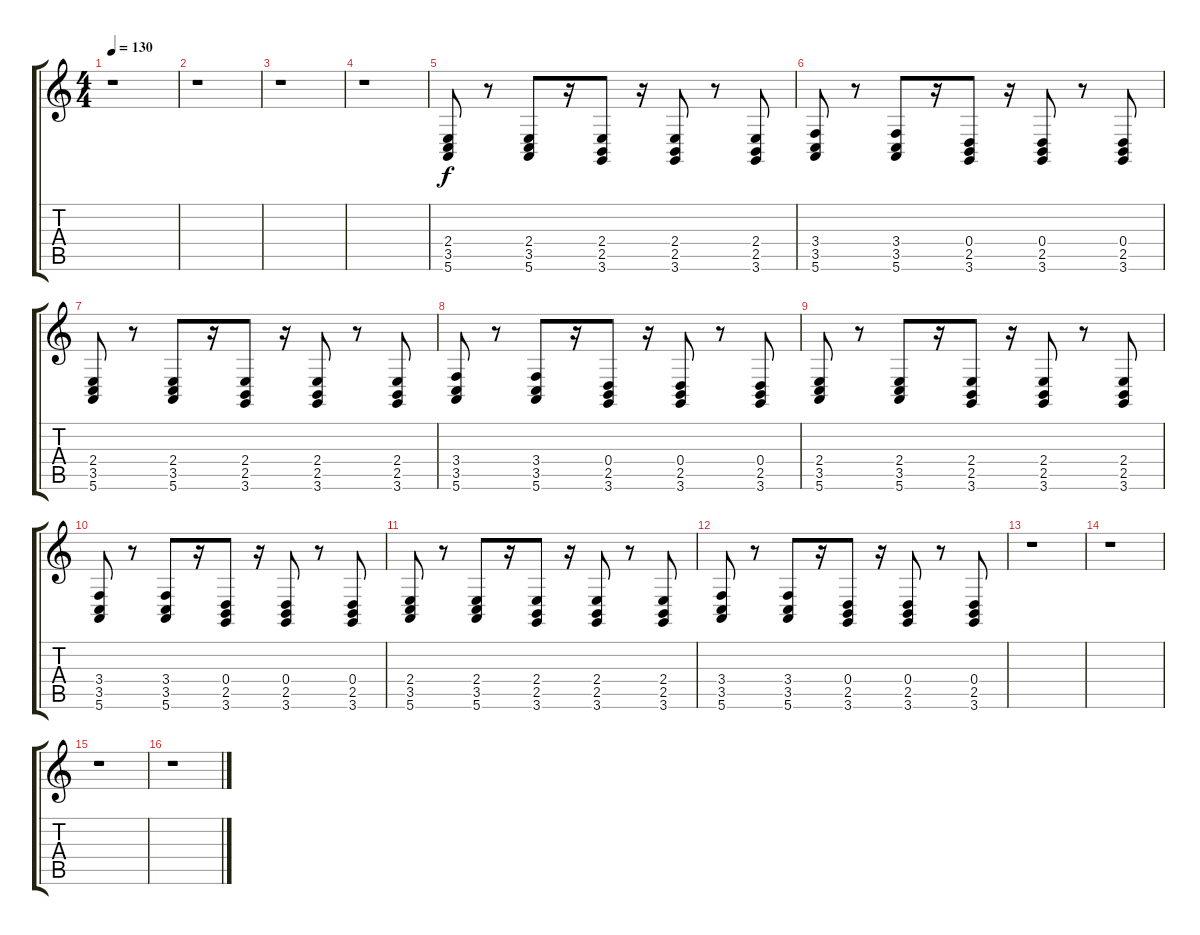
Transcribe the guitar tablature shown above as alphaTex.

\track "" {instrument brightacousticpiano}
\staff {score tabs}
\tuning (E4 B3 G3 D3 A2 E2) {hide}
\ts (4 4)
\tempo 130
\clef g2
\ks c
r.1{dy f} |
r.1 |
r.1 |
r.1 |
(2.4 3.5 5.6).8 r.8 (2.4 3.5 5.6).8 r.16 (2.4 2.5 3.6).8 r.16 (2.4 2.5 3.6).8 r.8 (2.4 2.5 3.6).8 |
(3.4 3.5 5.6).8 r.8 (3.4 3.5 5.6).8 r.16 (0.4 2.5 3.6).8 r.16 (0.4 2.5 3.6).8 r.8 (0.4 2.5 3.6).8 |
(2.4 3.5 5.6).8 r.8 (2.4 3.5 5.6).8 r.16 (2.4 2.5 3.6).8 r.16 (2.4 2.5 3.6).8 r.8 (2.4 2.5 3.6).8 |
(3.4 3.5 5.6).8 r.8 (3.4 3.5 5.6).8 r.16 (0.4 2.5 3.6).8 r.16 (0.4 2.5 3.6).8 r.8 (0.4 2.5 3.6).8 |
(2.4 3.5 5.6).8 r.8 (2.4 3.5 5.6).8 r.16 (2.4 2.5 3.6).8 r.16 (2.4 2.5 3.6).8 r.8 (2.4 2.5 3.6).8 |
(3.4 3.5 5.6).8 r.8 (3.4 3.5 5.6).8 r.16 (0.4 2.5 3.6).8 r.16 (0.4 2.5 3.6).8 r.8 (0.4 2.5 3.6).8 |
(2.4 3.5 5.6).8 r.8 (2.4 3.5 5.6).8 r.16 (2.4 2.5 3.6).8 r.16 (2.4 2.5 3.6).8 r.8 (2.4 2.5 3.6).8 |
(3.4 3.5 5.6).8 r.8 (3.4 3.5 5.6).8 r.16 (0.4 2.5 3.6).8 r.16 (0.4 2.5 3.6).8 r.8 (0.4 2.5 3.6).8 |
r.1 |
r.1 |
r.1 |
r.1
